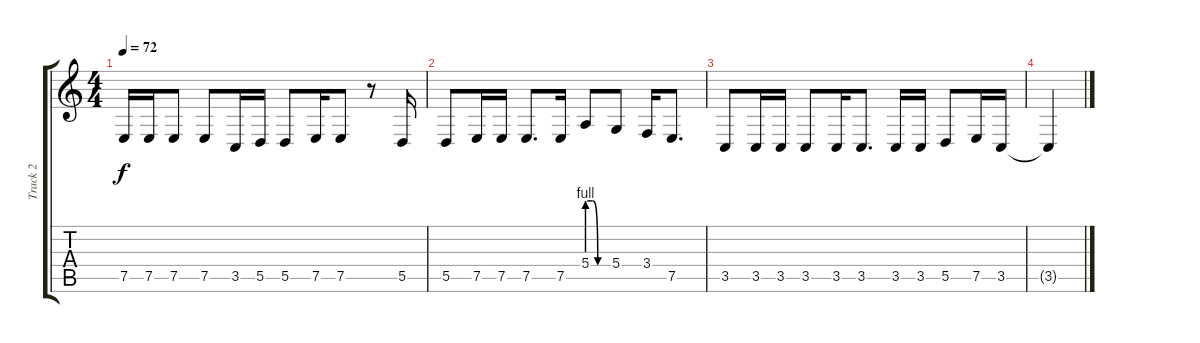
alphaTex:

\track ("Track 2" "Track 2") {instrument altosax}
\staff {score tabs}
\tuning (E4 B3 G3 D3 A2 E2) {hide}
\ts (4 4)
\tempo 72
\clef g2
\ks c
7.5.16{dy f} 7.5.16 7.5.8 7.5.8 3.5.16 5.5.16 5.5.8 7.5.16 7.5.8 r.8 5.5.16 |
5.5.8 7.5.16 7.5.16 7.5.8{d} 7.5.16 5.4{be (custom 0 4 15 4 30 0 60 0)}.8 5.4.8 3.4.16 7.5.8{d} |
3.5.8 3.5.16 3.5.16 3.5.8 3.5.16 3.5.8{d} 3.5.16 3.5.16 5.5.8 7.5.16 3.5.16 |
3.5{t}.4
